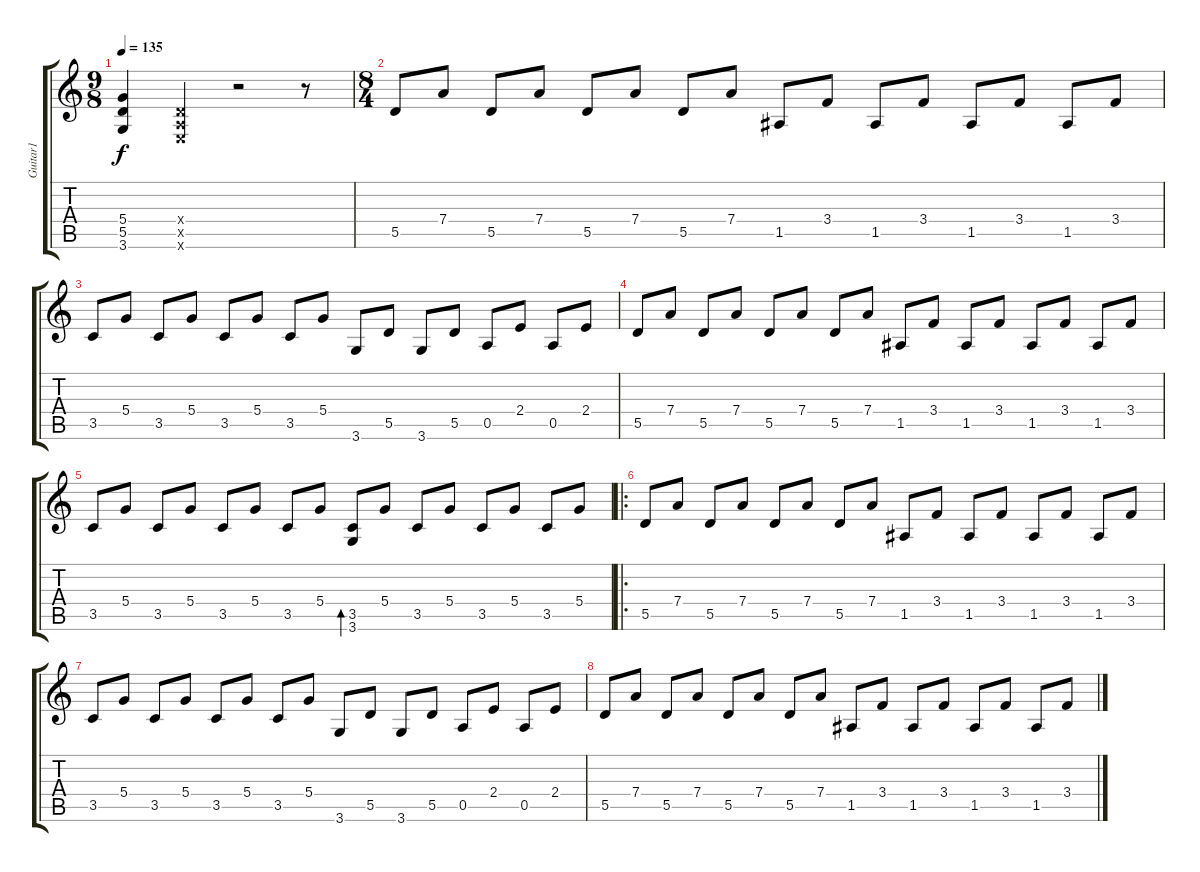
\track ("Guitar1" "Guitar1") {instrument overdrivenguitar}
\staff {score tabs}
\tuning (E4 B3 G3 D3 A2 E2) {hide}
\ts (9 8)
\tempo 135
\clef g2
\ks c
(5.4{t} 5.5{t} 3.6{t}).4{dy f} (0.4{x} 0.5{x} 0.6{x}).4 r.2 r.8 |
\ts (8 4)
5.5.8{instrument acousticguitarnylon} 7.4.8 5.5.8 7.4.8 5.5.8 7.4.8 5.5.8 7.4.8 1.5.8 3.4.8 1.5.8 3.4.8 1.5.8 3.4.8 1.5.8 3.4.8 |
3.5.8 5.4.8 3.5.8 5.4.8 3.5.8 5.4.8 3.5.8 5.4.8 3.6.8 5.5.8 3.6.8 5.5.8 0.5.8 2.4.8 0.5.8 2.4.8 |
5.5.8{instrument acousticguitarnylon} 7.4.8 5.5.8 7.4.8 5.5.8 7.4.8 5.5.8 7.4.8 1.5.8 3.4.8 1.5.8 3.4.8 1.5.8 3.4.8 1.5.8 3.4.8 |
3.5.8 5.4.8 3.5.8 5.4.8 3.5.8 5.4.8 3.5.8 5.4.8 (3.5 3.6).8{bd 480} 5.4.8 3.5.8 5.4.8 3.5.8 5.4.8 3.5.8 5.4.8 |
\ro
5.5.8{instrument acousticguitarnylon} 7.4.8 5.5.8 7.4.8 5.5.8 7.4.8 5.5.8 7.4.8 1.5.8 3.4.8 1.5.8 3.4.8 1.5.8 3.4.8 1.5.8 3.4.8 |
3.5.8 5.4.8 3.5.8 5.4.8 3.5.8 5.4.8 3.5.8 5.4.8 3.6.8 5.5.8 3.6.8 5.5.8 0.5.8 2.4.8 0.5.8 2.4.8 |
5.5.8{instrument acousticguitarnylon} 7.4.8 5.5.8 7.4.8 5.5.8 7.4.8 5.5.8 7.4.8 1.5.8 3.4.8 1.5.8 3.4.8 1.5.8 3.4.8 1.5.8 3.4.8
